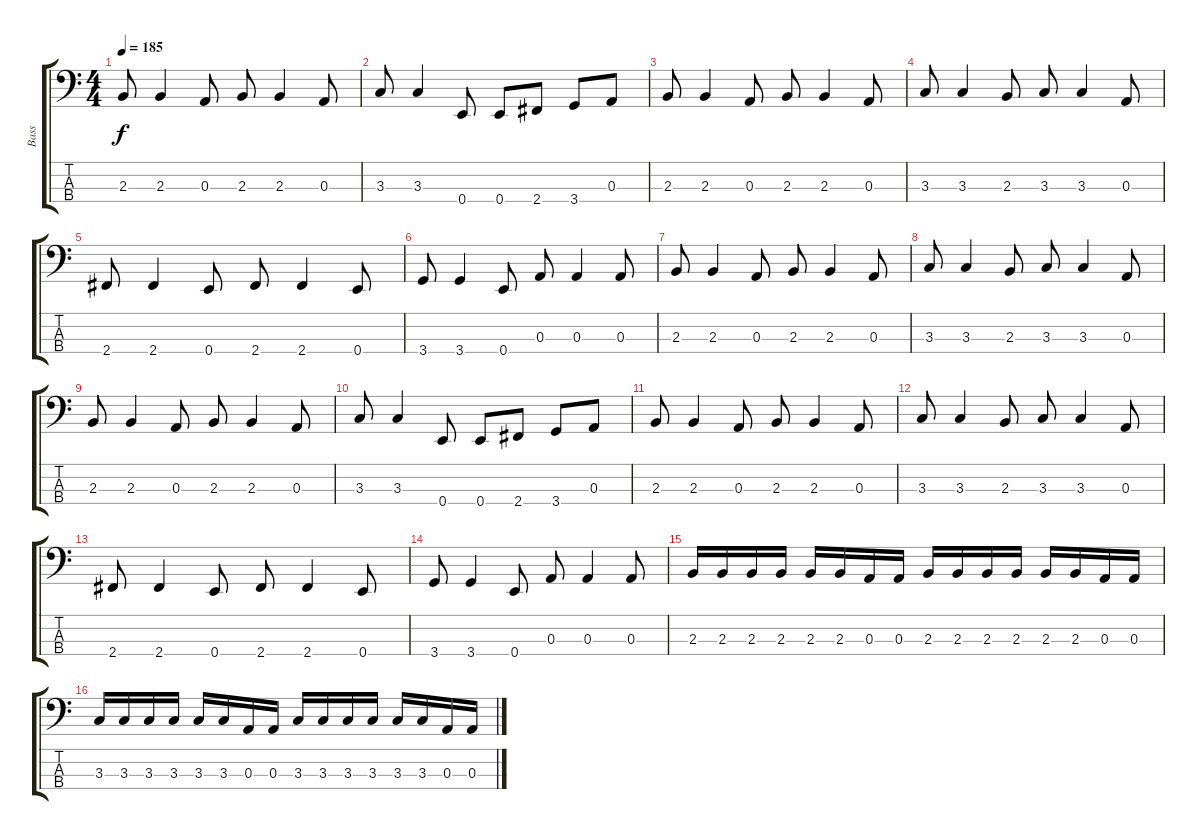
\track ("Bass" "Bass") {instrument electricbasspick}
\staff {score tabs}
\tuning (G2 D2 A1 E1) {hide}
\ts (4 4)
\tempo 185
\clef f4
\ks c
2.3.8{dy f} 2.3.4 0.3.8 2.3.8 2.3.4 0.3.8 |
3.3.8 3.3.4 0.4.8 0.4.8 2.4.8 3.4.8 0.3.8 |
2.3.8 2.3.4 0.3.8 2.3.8 2.3.4 0.3.8 |
3.3.8 3.3.4 2.3.8 3.3.8 3.3.4 0.3.8 |
2.4.8 2.4.4 0.4.8 2.4.8 2.4.4 0.4.8 |
3.4.8 3.4.4 0.4.8 0.3.8 0.3.4 0.3.8 |
2.3.8 2.3.4 0.3.8 2.3.8 2.3.4 0.3.8 |
3.3.8 3.3.4 2.3.8 3.3.8 3.3.4 0.3.8 |
2.3.8 2.3.4 0.3.8 2.3.8 2.3.4 0.3.8 |
3.3.8 3.3.4 0.4.8 0.4.8 2.4.8 3.4.8 0.3.8 |
2.3.8 2.3.4 0.3.8 2.3.8 2.3.4 0.3.8 |
3.3.8 3.3.4 2.3.8 3.3.8 3.3.4 0.3.8 |
2.4.8 2.4.4 0.4.8 2.4.8 2.4.4 0.4.8 |
3.4.8 3.4.4 0.4.8 0.3.8 0.3.4 0.3.8 |
2.3.16 2.3.16 2.3.16 2.3.16 2.3.16 2.3.16 0.3.16 0.3.16 2.3.16 2.3.16 2.3.16 2.3.16 2.3.16 2.3.16 0.3.16 0.3.16 |
3.3.16 3.3.16 3.3.16 3.3.16 3.3.16 3.3.16 0.3.16 0.3.16 3.3.16 3.3.16 3.3.16 3.3.16 3.3.16 3.3.16 0.3.16 0.3.16
